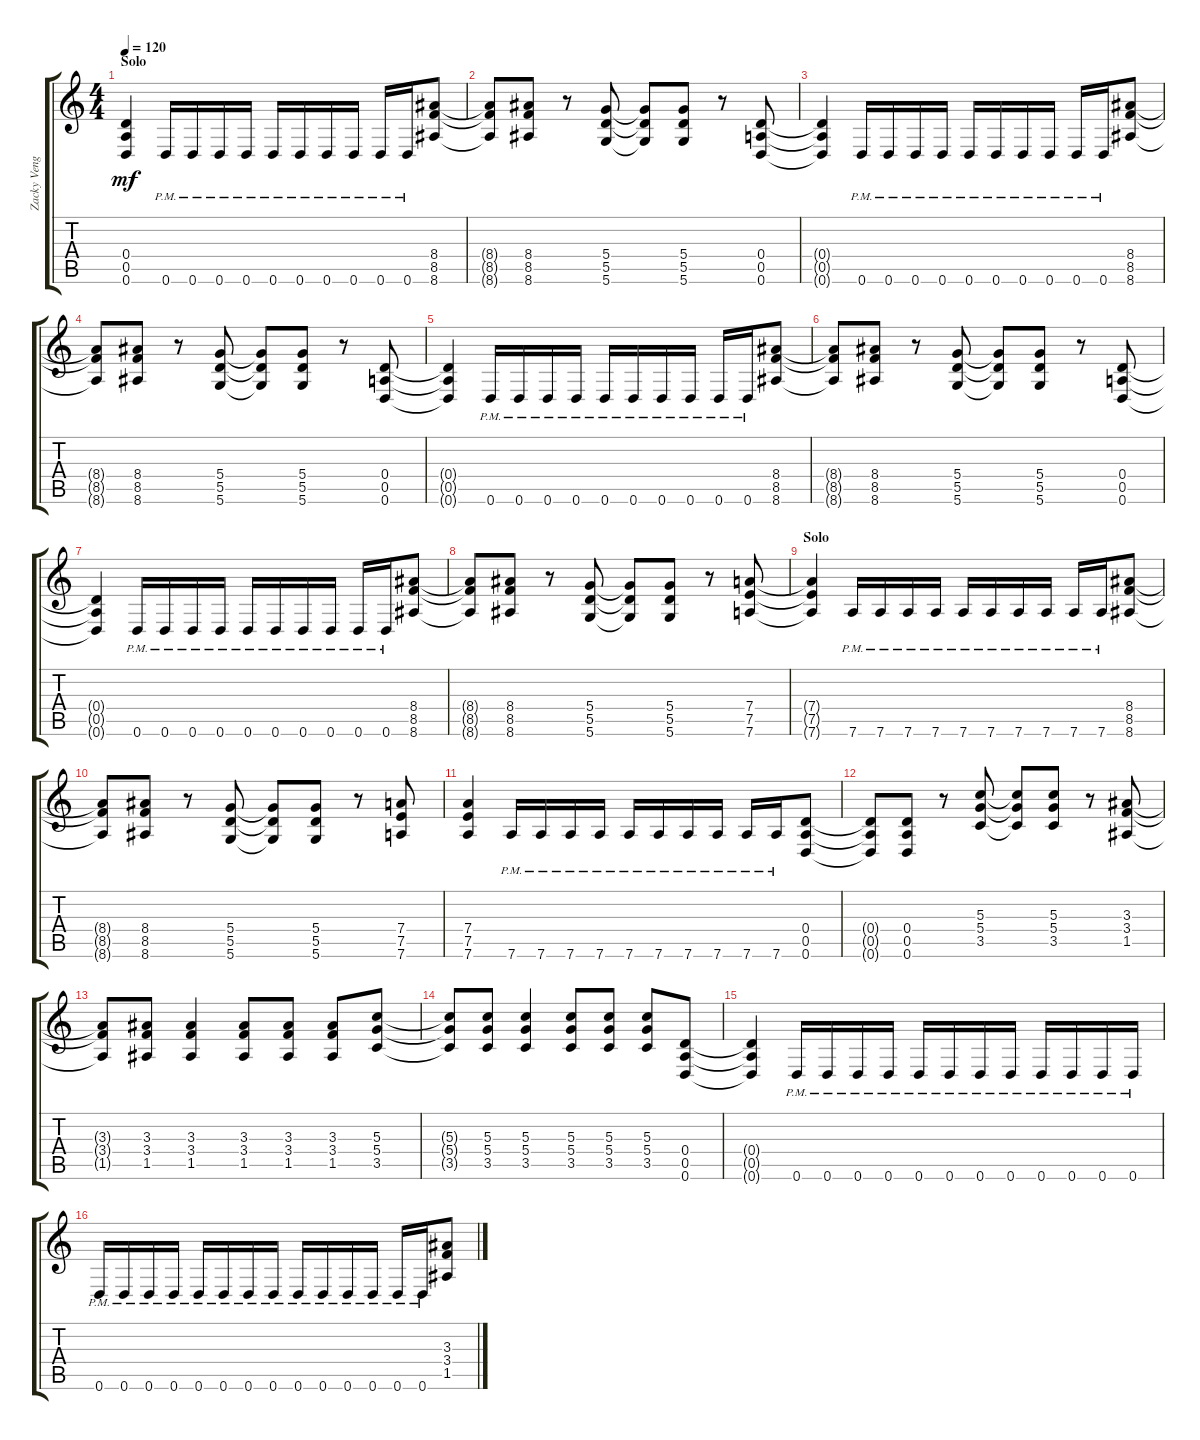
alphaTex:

\track ("Zacky Vengeance" "Zacky Veng") {instrument distortionguitar}
\staff {score tabs}
\tuning (E4 B3 G3 D3 A2 D2) {hide}
\ts (4 4)
\section ("" "Solo")
\tempo 120
\clef g2
\ks c
(0.4{t} 0.5{t} 0.6{t}).4{dy mf} 0.6{pm}.16 0.6{pm}.16 0.6{pm}.16 0.6{pm}.16 0.6{pm}.16 0.6{pm}.16 0.6{pm}.16 0.6{pm}.16 0.6{pm}.16 0.6{pm}.16 (8.4 8.5 8.6).8 |
(8.4{t} 8.5{t} 8.6{t}).8 (8.4 8.5 8.6).8 r.8 (5.4 5.5 5.6).8 (5.4{t} 5.5{t} 5.6{t}).8 (5.4 5.5 5.6).8 r.8 (0.4 0.5 0.6).8 |
(0.4{t} 0.5{t} 0.6{t}).4 0.6{pm}.16 0.6{pm}.16 0.6{pm}.16 0.6{pm}.16 0.6{pm}.16 0.6{pm}.16 0.6{pm}.16 0.6{pm}.16 0.6{pm}.16 0.6{pm}.16 (8.4 8.5 8.6).8 |
(8.4{t} 8.5{t} 8.6{t}).8 (8.4 8.5 8.6).8 r.8 (5.4 5.5 5.6).8 (5.4{t} 5.5{t} 5.6{t}).8 (5.4 5.5 5.6).8 r.8 (0.4 0.5 0.6).8 |
(0.4{t} 0.5{t} 0.6{t}).4 0.6{pm}.16 0.6{pm}.16 0.6{pm}.16 0.6{pm}.16 0.6{pm}.16 0.6{pm}.16 0.6{pm}.16 0.6{pm}.16 0.6{pm}.16 0.6{pm}.16 (8.4 8.5 8.6).8 |
(8.4{t} 8.5{t} 8.6{t}).8 (8.4 8.5 8.6).8 r.8 (5.4 5.5 5.6).8 (5.4{t} 5.5{t} 5.6{t}).8 (5.4 5.5 5.6).8 r.8 (0.4 0.5 0.6).8 |
(0.4{t} 0.5{t} 0.6{t}).4 0.6{pm}.16 0.6{pm}.16 0.6{pm}.16 0.6{pm}.16 0.6{pm}.16 0.6{pm}.16 0.6{pm}.16 0.6{pm}.16 0.6{pm}.16 0.6{pm}.16 (8.4 8.5 8.6).8 |
(8.4{t} 8.5{t} 8.6{t}).8 (8.4 8.5 8.6).8 r.8 (5.4 5.5 5.6).8 (5.4{t} 5.5{t} 5.6{t}).8 (5.4 5.5 5.6).8 r.8 (7.4 7.5 7.6).8 |
\section ("" "Solo")
(7.4{t} 7.5{t} 7.6{t}).4 7.6{pm}.16 7.6{pm}.16 7.6{pm}.16 7.6{pm}.16 7.6{pm}.16 7.6{pm}.16 7.6{pm}.16 7.6{pm}.16 7.6{pm}.16 7.6{pm}.16 (8.4 8.5 8.6).8 |
(8.4{t} 8.5{t} 8.6{t}).8 (8.4 8.5 8.6).8 r.8 (5.4 5.5 5.6).8 (5.4{t} 5.5{t} 5.6{t}).8 (5.4 5.5 5.6).8 r.8 (7.4 7.5 7.6).8 |
(7.4 7.5 7.6).4 7.6{pm}.16 7.6{pm}.16 7.6{pm}.16 7.6{pm}.16 7.6{pm}.16 7.6{pm}.16 7.6{pm}.16 7.6{pm}.16 7.6{pm}.16 7.6{pm}.16 (0.4 0.5 0.6).8 |
(0.4{t} 0.5{t} 0.6{t}).8 (0.4 0.5 0.6).8 r.8 (5.3 5.4 3.5).8 (5.3{t} 5.4{t} 3.5{t}).8 (5.3 5.4 3.5).8 r.8 (3.3 3.4 1.5).8 |
(3.3{t} 3.4{t} 1.5{t}).8 (3.3 3.4 1.5).8 (3.3 3.4 1.5).4 (3.3 3.4 1.5).8 (3.3 3.4 1.5).8 (3.3 3.4 1.5).8 (5.3 5.4 3.5).8 |
(5.3{t} 5.4{t} 3.5{t}).8 (5.3 5.4 3.5).8 (5.3 5.4 3.5).4 (5.3 5.4 3.5).8 (5.3 5.4 3.5).8 (5.3 5.4 3.5).8 (0.4 0.5 0.6).8 |
(0.4{t} 0.5{t} 0.6{t}).4 0.6{pm}.16 0.6{pm}.16 0.6{pm}.16 0.6{pm}.16 0.6{pm}.16 0.6{pm}.16 0.6{pm}.16 0.6{pm}.16 0.6{pm}.16 0.6{pm}.16 0.6{pm}.16 0.6{pm}.16 |
0.6{pm}.16 0.6{pm}.16 0.6{pm}.16 0.6{pm}.16 0.6{pm}.16 0.6{pm}.16 0.6{pm}.16 0.6{pm}.16 0.6{pm}.16 0.6{pm}.16 0.6{pm}.16 0.6{pm}.16 0.6{pm}.16 0.6{pm}.16 (3.3 3.4 1.5).8
